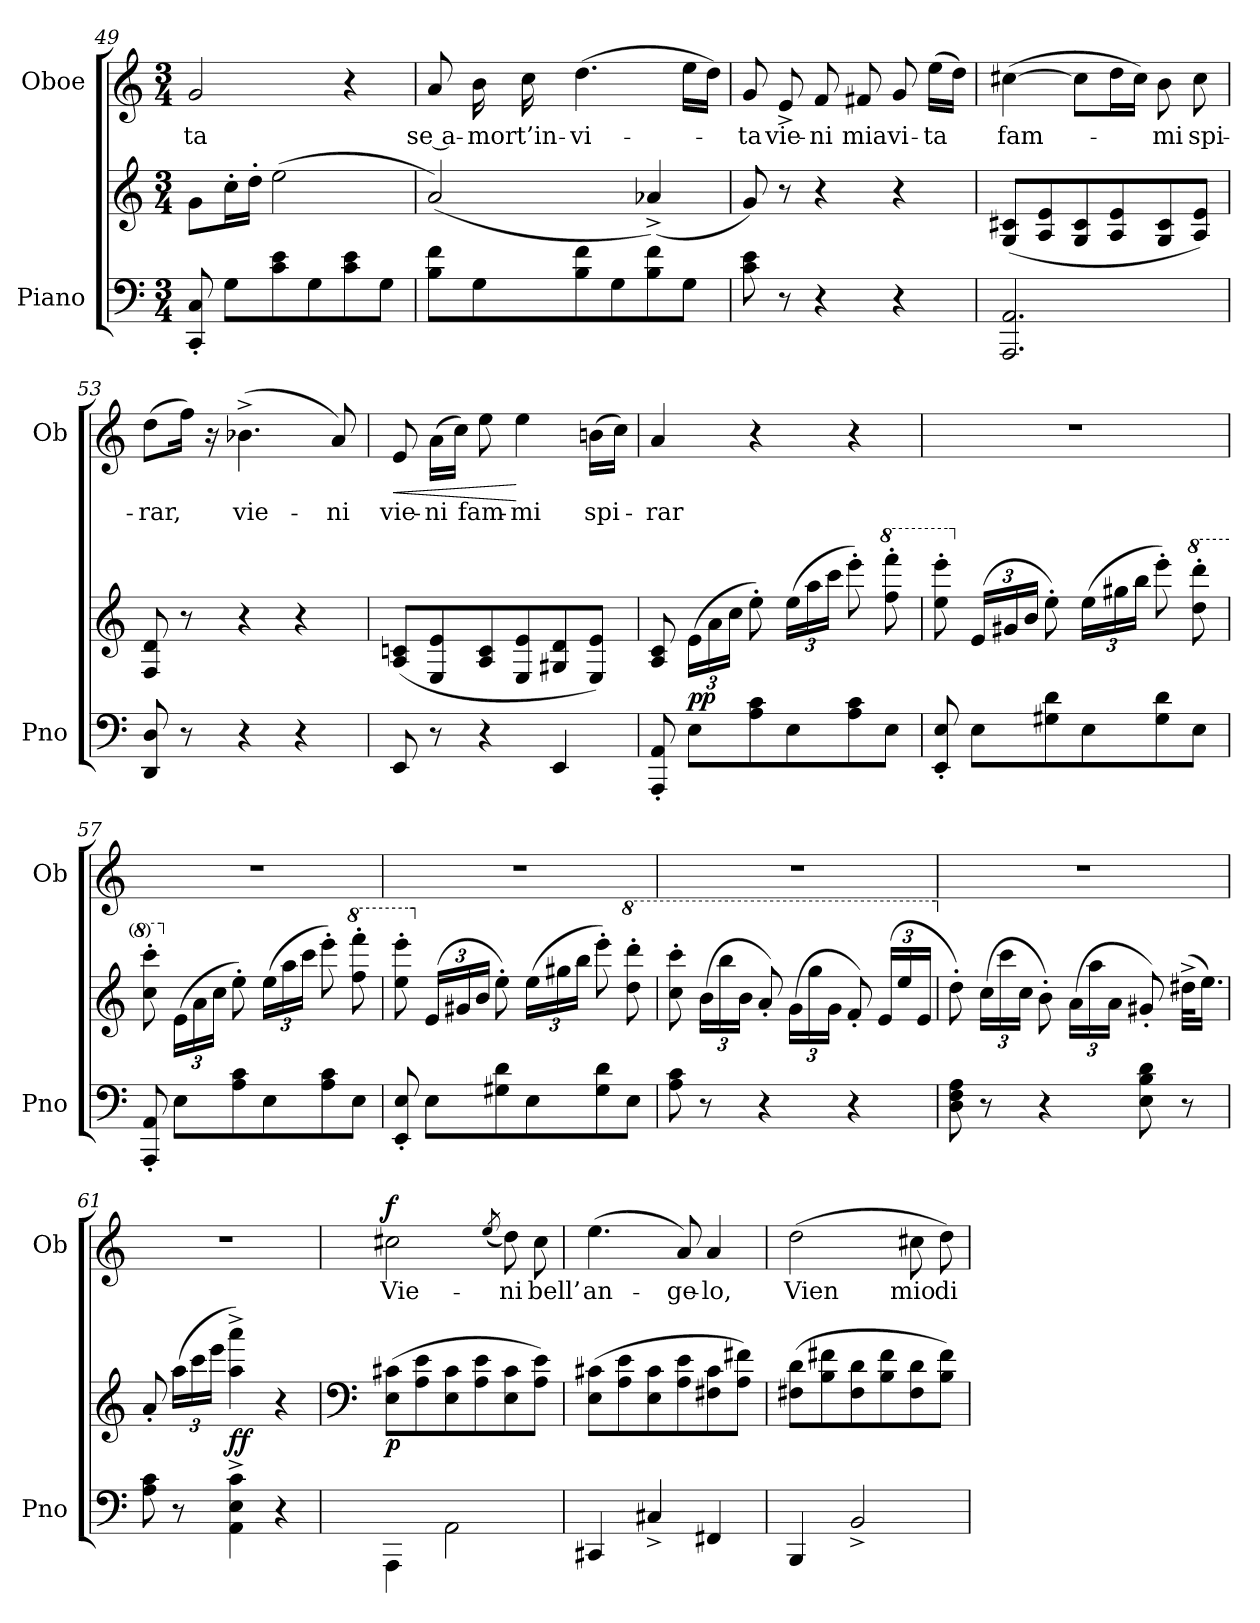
**kern	**kern	**dynam	**kern	**text	**dynam
*part2	*part2	*part2	*part1	*part1	*part1
*staff3	*staff2	*staff2/3	*staff1	*staff1	*staff1
*I"Piano	*	*	*I"Oboe	*	*
*I'Pno	*	*	*I'Ob	*	*
!!LO:LB:g=z
*clefF4	*clefG2	*	*clefG2	*	*
*k[]	*k[]	*	*k[]	*	*
*M3/4	*M3/4	*	*M3/4	*	*
=49	=49	=49	=49	=49	=49
!	!	!	!	!LO:LY:b	!
8CC/' 8C/'	8g\L	.	2g/	-ta	.
8G\L	16cc'\L	.	.	.	.
.	16dd'\JJ	.	.	.	.
8c\ 8e\	(2ee\	.	.	.	.
8G\	.	.	.	.	.
8c\ 8e\	.	.	4r	.	.
8G\J	.	.	.	.	.
=50	=50	=50	=50	=50	=50
!	!	!	!	!LO:LY:b	!
8B\ 8f\L	(2a/)	.	8a/	se a-	.
!	!	!	!	!LO:LY:b	!
8G\	.	.	16b\	-mor	.
!	!	!	!	!LO:LY:b	!
.	.	.	16cc\	t’in-	.
!	!	!	!	!LO:LY:b	!
8B\ 8f\	.	.	(4.dd\	-vi-	.
8G\	.	.	.	.	.
8B\ 8f\	(4a-X^/)	.	.	.	.
8G\J	.	.	16ee\LL	.	.
.	.	.	16dd\JJ)	.	.
=51	=51	=51	=51	=51	=51
!	!	!	!	!LO:LY:b	!
8c\ 8e\	8g/)	.	8g/	-ta	.
!	!	!	!	!LO:LY:b	!
8r	8r	.	8e^>/	vie-	.
!	!	!	!	!LO:LY:b	!
4r	4r	.	8f/	-ni	.
!	!	!	!	!LO:LY:b	!
.	.	.	8f#X/	mia	.
!	!	!	!	!LO:LY:b	!
4r	4r	.	8g/	vi-	.
!	!	!	!	!LO:LY:b	!
.	.	.	(16ee\LL	-ta	.
.	.	.	16dd\JJ)	.	.
=52	=52	=52	=52	=52	=52
!	!	!	!	!LO:LY:b	!
2.AAA/ 2.AA/	(8G/ 8c#X/L	.	([4cc#X\	fam-	.
.	8A/ 8e/	.	.	.	.
.	8G/ 8c#/	.	8cc#\L]	.	.
.	8A/ 8e/	.	16dd\L	.	.
.	.	.	16cc#\JJ)	.	.
!	!	!	!	!LO:LY:b	!
.	8G/ 8c#/	.	8b\	-mi	.
!	!	!	!	!LO:LY:b	!
.	8A/ 8e/J)	.	8cc#\	spi-	.
=53	=53	=53	=53	=53	=53
!	!	!	!	!LO:LY:b	!
8DD/ 8D/	8F/ 8d/	.	(8dd\L	-rar,	.
8r	8r	.	16ff\Jk)	.	.
.	.	.	16r	.	.
!	!	!	!	!LO:LY:b	!
4r	4r	.	(4.b-X^\	vie-	.
4r	4r	.	.	.	.
!	!	!	!	!LO:LY:b	!
.	.	.	8a/)	-ni	.
!!LO:LB:g=z
=54	=54	=54	=54	=54	=54
!	!	!	!	!LO:LY:b	!LO:HP:b
8EE/	(8A/ 8cn/L	.	8e/	vie-	<
!	!	!	!	!LO:LY:b	!
8r	8E/ 8e/	.	(16a\LL	-ni	.
.	.	.	16cc\JJ)	.	.
!	!	!	!	!LO:LY:b	!
4r	8A/ 8c/	.	8ee\	fam-	.
!	!	!	!	!LO:LY:b	!
.	8E/ 8e/	.	4ee\	-mi	[
4EE/	8G#X/ 8d/	.	.	.	.
!	!	!	!	!LO:LY:b	!
.	8E/ 8e/J)	.	(16bn\LL	spi-	.
.	.	.	16cc\JJ)	.	.
=55	=55	=55	=55	=55	=55
!	!	!	!	!LO:LY:b	!
8AAA/' 8AA/'	8A/ 8c/	.	4a/	-rar	.
*	*Xbrackettup	*	*	*	*
!	!	!LO:DY:b	!	!	!
8E\L	(24e\LL	pp	.	.	.
.	24a\	.	.	.	.
.	24cc\JJ	.	.	.	.
8A\ 8c\	8ee'\)	.	4r	.	.
8E\	(24ee\LL	.	.	.	.
.	24aa\	.	.	.	.
.	24ccc\JJ	.	.	.	.
8A\ 8c\	8eee'\)	.	4r	.	.
*	*8va	*	*	*	*
8E\J	8fff\' 8ffff\'	.	.	.	.
=56	=56	=56	=56	=56	=56
8EE/' 8E/'	8eee\' 8eeee\'	.	2.r	.	.
*	*X8va	*	*	*	*
8E\L	(24e/LL	.	.	.	.
.	24g#X/	.	.	.	.
.	24b/JJ	.	.	.	.
8G#X\ 8d\	8ee'\)	.	.	.	.
8E\	(24ee\LL	.	.	.	.
.	24gg#X\	.	.	.	.
.	24bb\JJ	.	.	.	.
8G#\ 8d\	8eee'\)	.	.	.	.
*	*8va	*	*	*	*
8E\J	8ddd\' 8dddd\'	.	.	.	.
=57	=57	=57	=57	=57	=57
8AAA/' 8AA/'	8ccc\' 8cccc\'	.	2.r	.	.
*	*X8va	*	*	*	*
8E\L	(24e\LL	.	.	.	.
.	24a\	.	.	.	.
.	24cc\JJ	.	.	.	.
8A\ 8c\	8ee'\)	.	.	.	.
8E\	(24ee\LL	.	.	.	.
.	24aa\	.	.	.	.
.	24ccc\JJ	.	.	.	.
8A\ 8c\	8eee'\)	.	.	.	.
*	*8va	*	*	*	*
8E\J	8fff\' 8ffff\'	.	.	.	.
!!LO:LB:g=z
=58	=58	=58	=58	=58	=58
8EE/' 8E/'	8eee\' 8eeee\'	.	2.r	.	.
*	*X8va	*	*	*	*
8E\L	(24e/LL	.	.	.	.
.	24g#X/	.	.	.	.
.	24b/JJ	.	.	.	.
8G#X\ 8d\	8ee'\)	.	.	.	.
8E\	(24ee\LL	.	.	.	.
.	24gg#X\	.	.	.	.
.	24bb\JJ	.	.	.	.
8G#\ 8d\	8eee'\)	.	.	.	.
*	*8va	*	*	*	*
8E\J	8ddd\' 8dddd\'	.	.	.	.
=59	=59	=59	=59	=59	=59
8A\ 8c\	8ccc\' 8cccc\'	.	2.r	.	.
8r	(24bb\LL	.	.	.	.
.	24bbb\	.	.	.	.
.	24bb\JJ	.	.	.	.
4r	8aa'/)	.	.	.	.
.	(24gg\LL	.	.	.	.
.	24ggg\	.	.	.	.
.	24gg\JJ	.	.	.	.
4r	8ff'/)	.	.	.	.
.	(24ee/LL	.	.	.	.
.	24eee/	.	.	.	.
.	24ee/JJ	.	.	.	.
=60	=60	=60	=60	=60	=60
*	*X8va	*	*	*	*
8D\ 8F\ 8A\	8dd'\)	.	2.r	.	.
8r	(24cc\LL	.	.	.	.
.	24ccc\	.	.	.	.
.	24cc\JJ	.	.	.	.
4r	8b'\)	.	.	.	.
.	(24a\LL	.	.	.	.
.	24aa\	.	.	.	.
.	24a\JJ	.	.	.	.
8E\ 8B\ 8d\	8g#X'/)	.	.	.	.
8r	(32dd#X^\KLL	.	.	.	.
.	16.ee\JJ)	.	.	.	.
=61	=61	=61	=61	=61	=61
8A\ 8c\	8a'/	.	2.r	.	.
8r	(24aa\LL	.	.	.	.
.	24ccc\	.	.	.	.
.	24eee\JJ	.	.	.	.
!	!	!LO:DY:b	!	!	!
4AA\^ 4E\^ 4c\^	4aa\^ 4aaa\^)	ff	.	.	.
4r	4r	.	.	.	.
!!LO:LB:g=z
=62	=62	=62	=62	=62	=62
*	*clefF4	*	*	*	*
!	!	!LO:DY:b	!	!LO:LY:b	!LO:DY:a
4AAA\	(>8E\ 8c#X\L	p	2cc#X\	Vie-	f
.	8A\ 8e\	.	.	.	.
2AA\	8E\ 8c#\	.	.	.	.
.	8A\ 8e\	.	.	.	.
.	.	.	(8qee/	.	.
!	!	!	!	!LO:LY:b	!
.	8E\ 8c#\	.	8dd\)	-ni	.
!	!	!	!	!LO:LY:b	!
.	8A\ 8e\J)	.	8cc#\	bell’	.
=63	=63	=63	=63	=63	=63
!	!	!	!	!LO:LY:b	!
4CC#X/	(8E\ 8c#X\L	.	(4.ee\	an-	.
.	8A\ 8e\	.	.	.	.
4C#X^/	8E\ 8c#\	.	.	.	.
!	!	!	!	!LO:LY:b	!
.	8A\ 8e\	.	8a/)	-ge-	.
!	!	!	!	!LO:LY:b	!
4FF#X/	8F#X\ 8c#\	.	4a/	-lo,	.
.	8A\ 8f#X\J)	.	.	.	.
=64	=64	=64	=64	=64	=64
!	!	!	!	!LO:LY:b	!
4BBB/	(8F#X\ 8d\L	.	(2dd\	Vien	.
.	8B\ 8f#X\	.	.	.	.
2BB^/	8F#\ 8d\	.	.	.	.
.	8B\ 8f#\	.	.	.	.
!	!	!	!	!LO:LY:b	!
.	8F#\ 8d\	.	8cc#X\	mio	.
!	!	!	!	!LO:LY:b	!
.	8B\ 8f#\J)	.	8dd\)	di-	.
=	=	=	=	=	=
*-	*-	*-	*-	*-	*-
